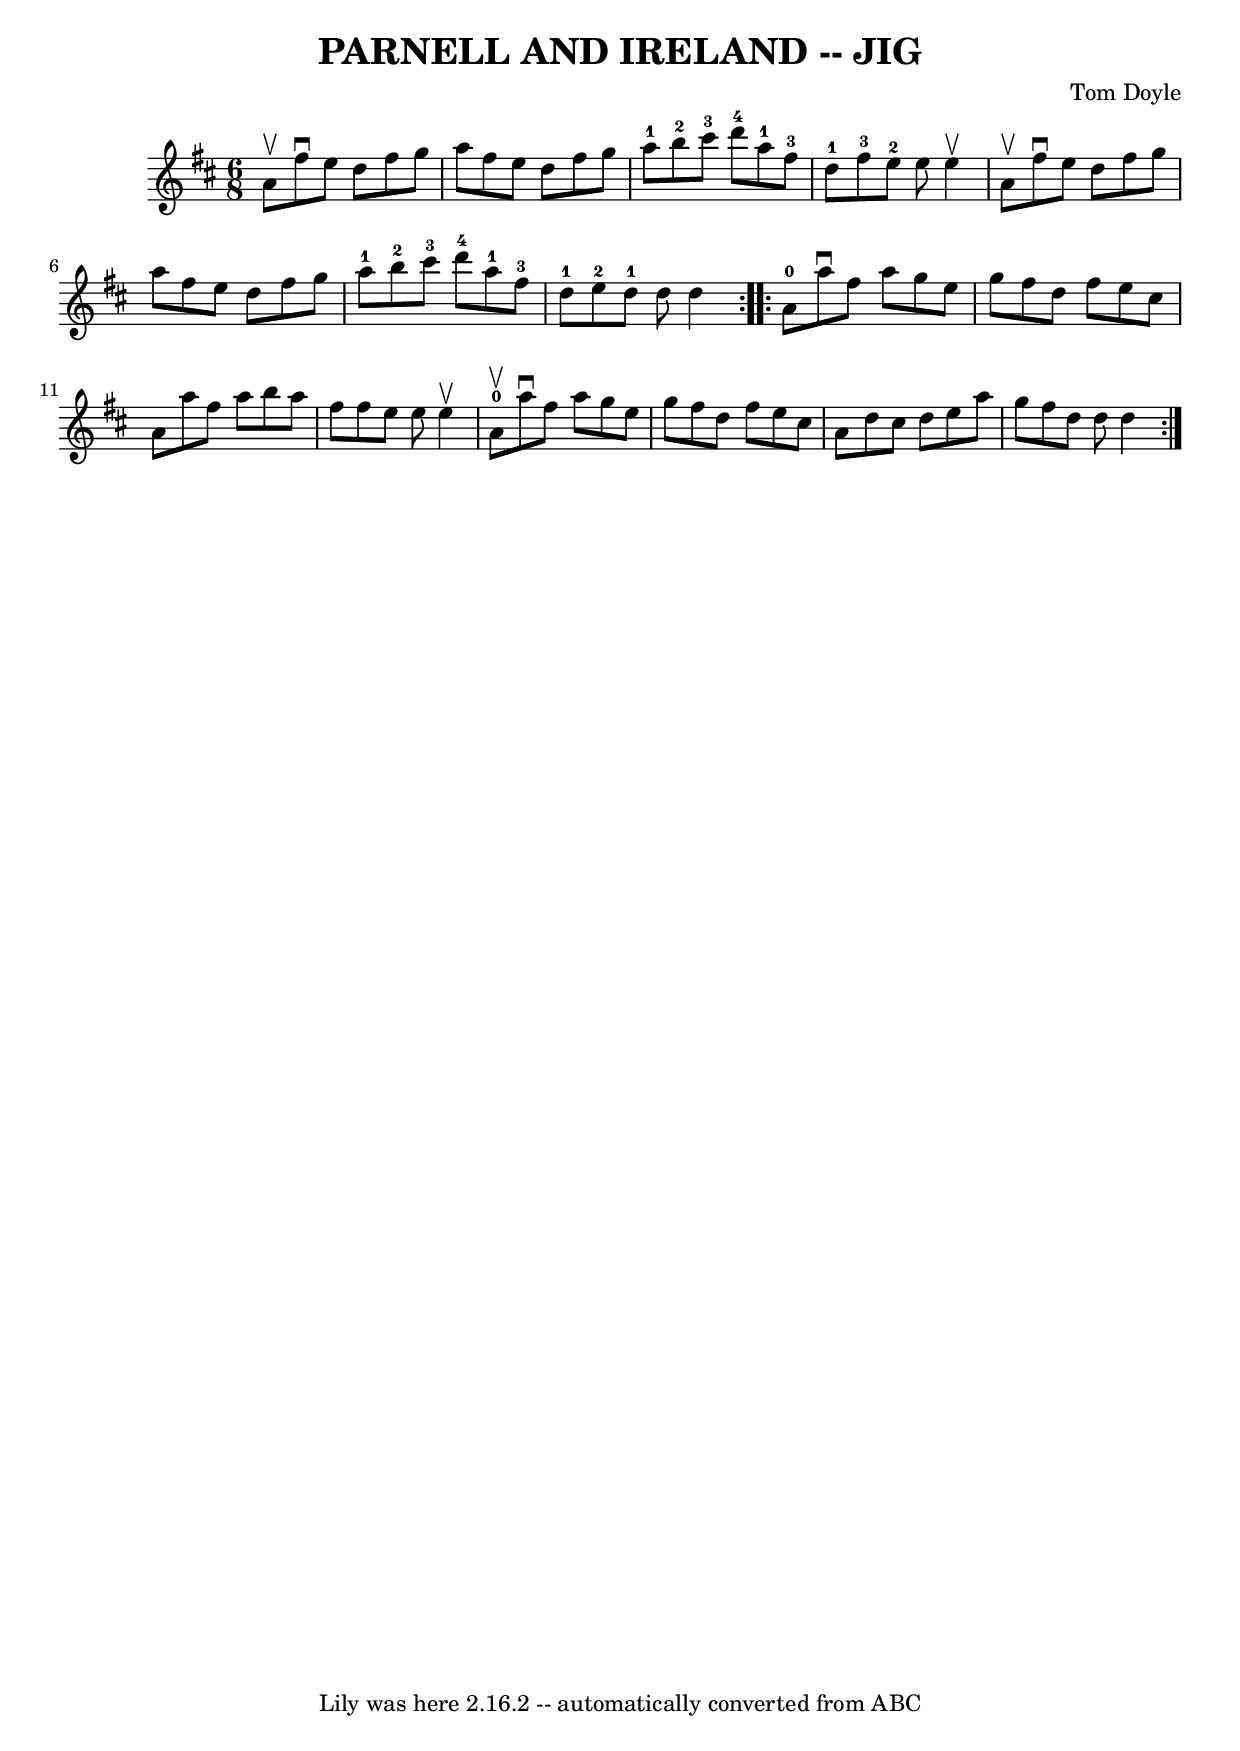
\version "2.16.2"
\include "Mammoth.ily"
\header {
  %% book = "Ryan's Mammoth Collection of Fiddle Tunes"
 composer = "Tom Doyle"
 crossRefNumber = "1"
 footnotes = ""
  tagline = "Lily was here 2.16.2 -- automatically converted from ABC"
  title = "PARNELL AND IRELAND -- JIG"

}
voicedefault =  {



  \repeat volta 2 {

    \time 6/8 
    \key d \major a'8^\upbow        |
 fis''8^\downbow e''8 d''8 fis''8 g''8 a''8     |
 fis''8 e''8 d''8 fis''8 g''8 a''8-1    |
 b''8-2 cis'''8-3 d'''8-4 a''8-1 fis''8-3 d''8-1    |
 fis''8-3 e''8-2 e''8 e''4^\upbow a'8^\upbow   |  |
 fis''8^\downbow e''8 d''8 fis''8 g''8 a''8     |
 fis''8 e''8 d''8 fis''8 g''8 a''8-1    |
 b''8-2 cis'''8-3 d'''8-4 a''8-1 fis''8-3 d''8-1   |
 e''8-2 d''8-1 d''8 d''4    
  }     
  \repeat volta 2 { a'8-0        |
 a''8^\downbow fis''8 a''8 g''8 e''8 g''8     |
 fis''8 d''8 fis''8 e''8 cis''8 a'8     |
 a''8 fis''8 a''8 b''8 a''8 fis''8     |
 fis''8 e''8 e''8 e''4^\upbow a'8-0^\upbow   |  |
 a''8^\downbow fis''8 a''8 g''8 e''8 g''8     |
 fis''8 d''8 fis''8 e''8 cis''8 a'8     |
 d''8 cis''8 d''8 e''8 a''8 g''8    |
    
 fis''8 d''8 d''8 d''4    
  }   

}

\score{
  <<

    \context Staff="default"
    {
      \voicedefault 
      
    }

  >>
  \layout {
    
  }
  \midi {
  }

}
